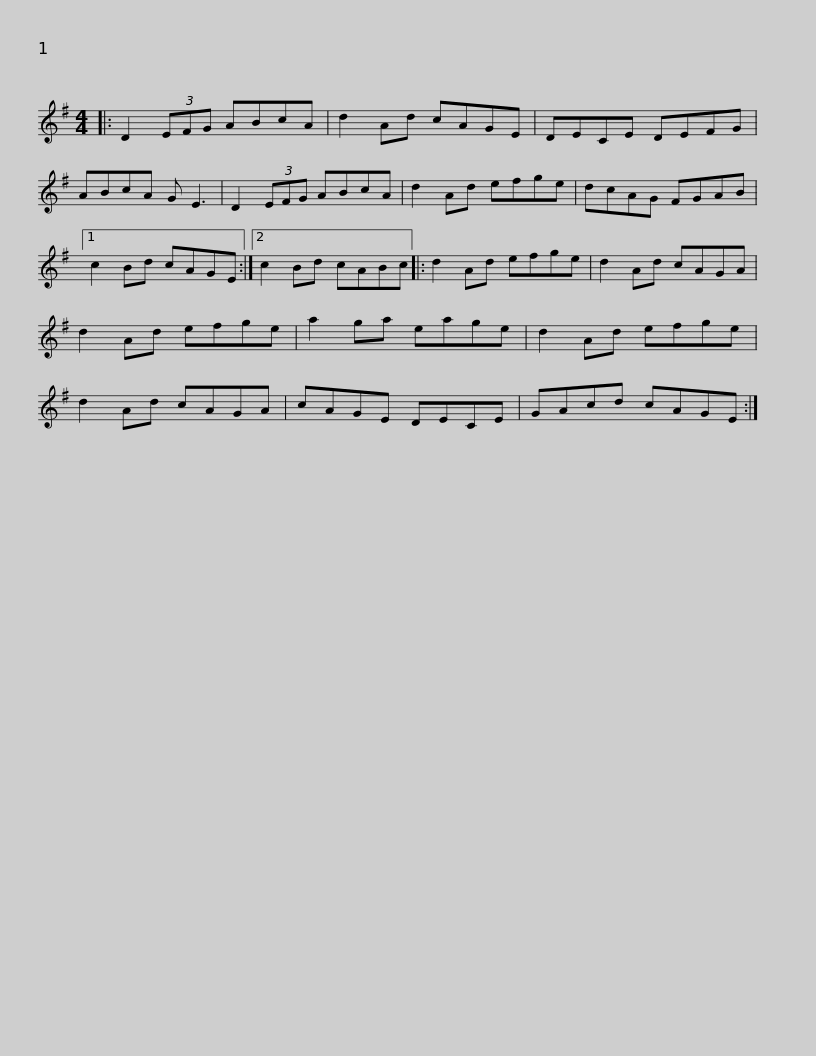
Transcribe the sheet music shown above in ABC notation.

X:1
L:1/8
M:4/4
I:linebreak $
K:G
V:1 treble
V:1
|: D2 (3EFG ABcA | d2 Ad cAGE | DECE DEFG | ABcA G E3 | D2 (3EFG ABcA |$ %5
 d2 Ad efge | dcAG FGAB |1 c2 Bd cAGE :|2 c2 Bd cABc |: d2 Ad efge | %10
 d2 Ad cAGA |$ d2 Ad efge | a2 ga eage | d2 Ad efge | d2 Ad cAGA | %15
 cAGE DECE | GAcd cAGE :| %17
